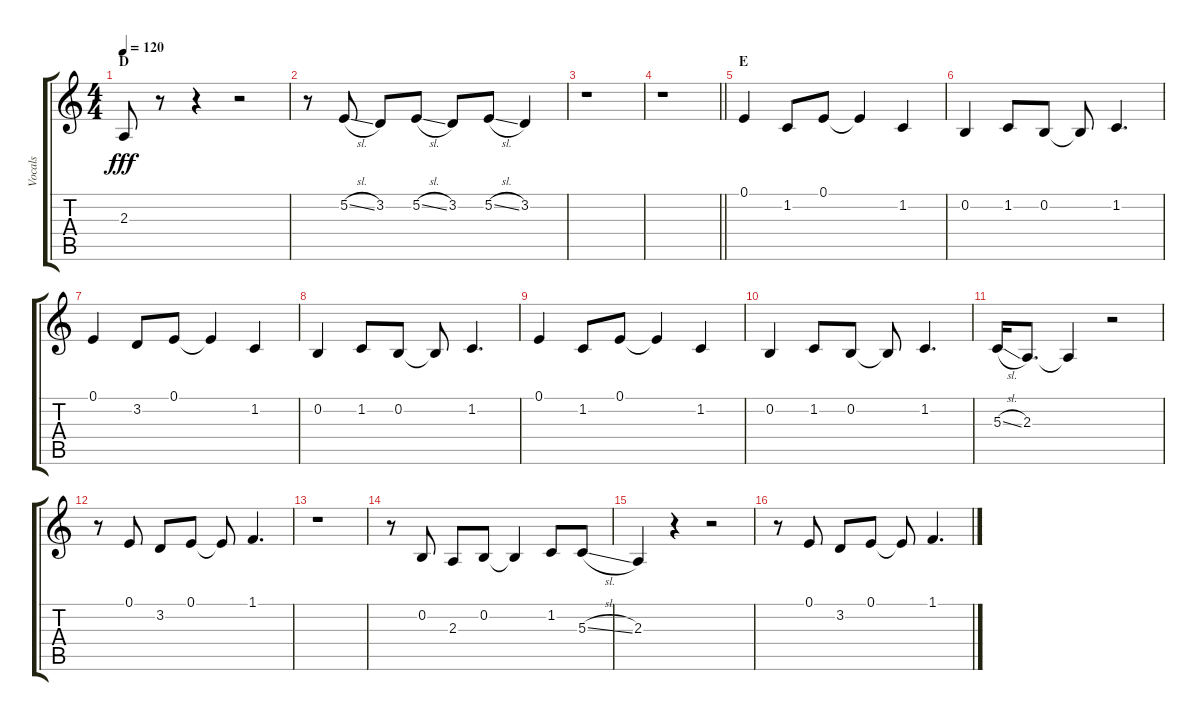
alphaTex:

\track ("Vocals" "Vocals") {instrument voiceoohs}
\staff {score tabs}
\tuning (E4 B3 G3 D3 A2 E2) {hide}
\ts (4 4)
\section ("" "D")
\tempo 120
\clef g2
\ks c
2.3.8{dy fff} r.8 r.4 r.2 |
r.8 5.2{sl}.8 3.2.8 5.2{sl}.8 3.2.8 5.2{sl}.8 3.2.4 |
r.1 |
\barLineRight lightlight
r.1 |
\section ("" "E")
0.1.4 1.2.8 0.1.8 0.1{t}.4 1.2.4 |
0.2.4 1.2.8 0.2.8 0.2{t}.8 1.2.4{d} |
0.1.4 3.2.8 0.1.8 0.1{t}.4 1.2.4 |
0.2.4 1.2.8 0.2.8 0.2{t}.8 1.2.4{d} |
0.1.4 1.2.8 0.1.8 0.1{t}.4 1.2.4 |
0.2.4 1.2.8 0.2.8 0.2{t}.8 1.2.4{d} |
5.3{sl}.16 2.3.8{d} 2.3{t}.4 r.2 |
r.8 0.1.8 3.2.8 0.1.8 0.1{t}.8 1.1.4{d} |
r.1 |
r.8 0.2.8 2.3.8 0.2.8 0.2{t}.4 1.2.8 5.3{sl}.8 |
2.3.4 r.4 r.2 |
r.8 0.1.8 3.2.8 0.1.8 0.1{t}.8 1.1.4{d}
